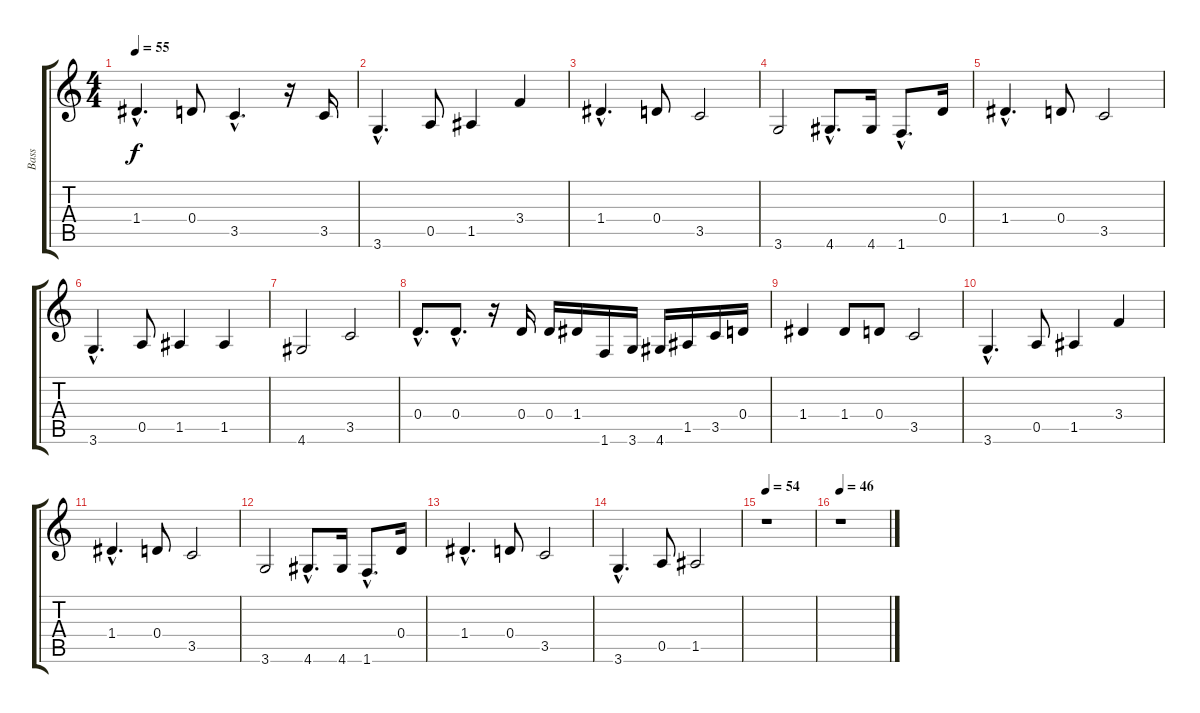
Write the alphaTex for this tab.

\track ("Bass" "Bass") {instrument fretlessbass}
\staff {score tabs}
\tuning (E4 B3 G3 D3 A2 E2) {hide}
\ts (4 4)
\tempo 55
\clef g2
\ks c
1.4{hac}.4{d dy f} 0.4.8 3.5{hac}.4{d} r.16 3.5.16 |
3.6{hac}.4{d} 0.5.8 1.5.4 3.4.4 |
1.4{hac}.4{d} 0.4.8 3.5.2 |
3.6.2 4.6{hac}.8{d} 4.6.16 1.6{hac}.8{d} 0.4.16 |
1.4{hac}.4{d} 0.4.8 3.5.2 |
3.6{hac}.4{d} 0.5.8 1.5.4 1.5.4 |
4.6.2 3.5.2 |
0.4{hac}.8{d} 0.4{hac}.8{d} r.16 0.4.16 0.4.16 1.4.16 1.6.16 3.6.16 4.6.16 1.5.16 3.5.16 0.4.16 |
1.4.4 1.4.8 0.4.8 3.5.2 |
3.6{hac}.4{d} 0.5.8 1.5.4 3.4.4 |
1.4{hac}.4{d} 0.4.8 3.5.2 |
3.6.2 4.6{hac}.8{d} 4.6.16 1.6{hac}.8{d} 0.4.16 |
1.4{hac}.4{d} 0.4.8 3.5.2 |
3.6{hac}.4{d} 0.5.8 1.5.2 |
\tempo 54
r.1 |
\tempo 46
r.1
